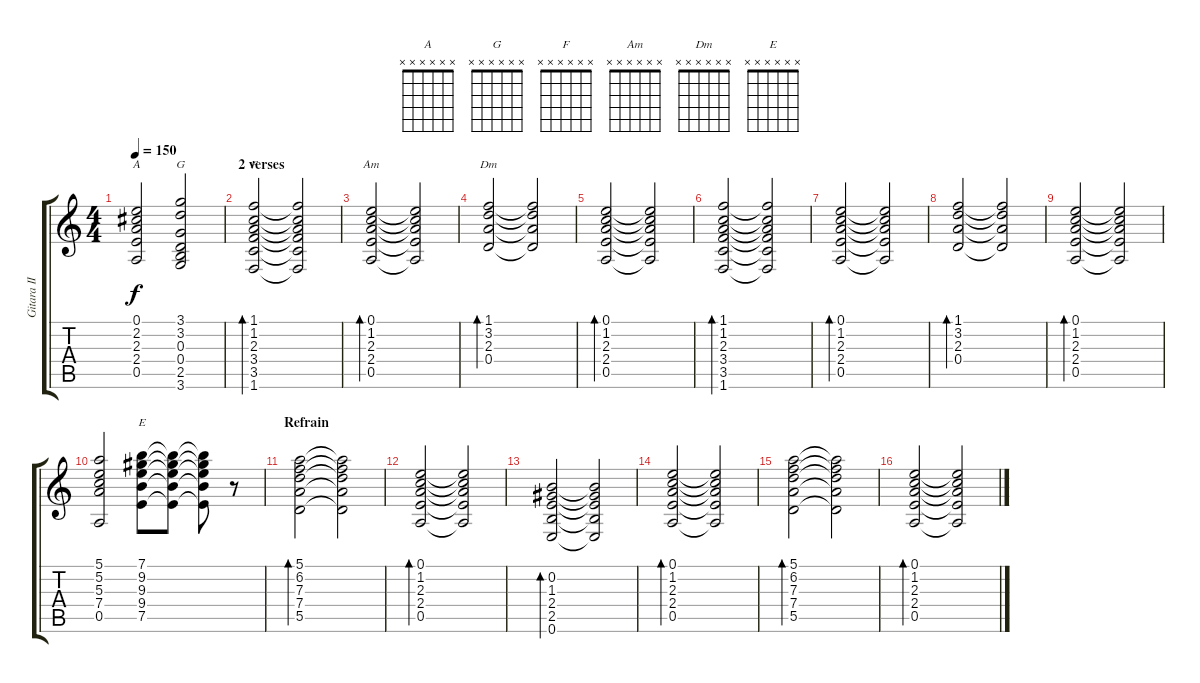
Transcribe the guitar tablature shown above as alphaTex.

\track ("Gitara II" "Gitara II") {instrument acousticguitarnylon}
\staff {score tabs}
\tuning (E4 B3 G3 D3 A2 E2) {hide}
\chord ("A" x x x x x x)
\chord ("G" x x x x x x)
\chord ("F" x x x x x x)
\chord ("Am" x x x x x x)
\chord ("Dm" x x x x x x)
\chord ("E" x x x x x x)
\ts (4 4)
\tempo 150
\clef g2
\ks c
(0.1 2.2 2.3 2.4 0.5).2{ch "A" dy f} (3.1 3.2 0.3 0.4 2.5 3.6).2{ch "G"} |
\section ("" "2 verses")
(1.1 1.2 2.3 3.4 3.5 1.6).2{bd 240 ch "F"} (1.1{t} 1.2{t} 2.3{t} 3.4{t} 3.5{t} 1.6{t}).2 |
(0.1 1.2 2.3 2.4 0.5).2{bd 240 ch "Am"} (0.1{t} 1.2{t} 2.3{t} 2.4{t} 0.5{t}).2 |
(1.1 3.2 2.3 0.4).2{bd 240 ch "Dm"} (1.1{t} 3.2{t} 2.3{t} 0.4{t}).2 |
(0.1 1.2 2.3 2.4 0.5).2{bd 240} (0.1{t} 1.2{t} 2.3{t} 2.4{t} 0.5{t}).2 |
(1.1 1.2 2.3 3.4 3.5 1.6).2{bd 240} (1.1{t} 1.2{t} 2.3{t} 3.4{t} 3.5{t} 1.6{t}).2 |
(0.1 1.2 2.3 2.4 0.5).2{bd 240} (0.1{t} 1.2{t} 2.3{t} 2.4{t} 0.5{t}).2 |
(1.1 3.2 2.3 0.4).2{bd 240} (1.1{t} 3.2{t} 2.3{t} 0.4{t}).2 |
(0.1 1.2 2.3 2.4 0.5).2{bd 240} (0.1{t} 1.2{t} 2.3{t} 2.4{t} 0.5{t}).2 |
(5.1 5.2 5.3 7.4 0.5).2 (7.1 9.2 9.3 9.4 7.5).8{ch "E"} (7.1{t} 9.2{t} 9.3{t} 9.4{t} 7.5{t}).8 (7.1{t} 9.2{t} 9.3{t} 9.4{t} 7.5{t}).8 r.8 |
\section ("" "Refrain")
(5.1 6.2 7.3 7.4 5.5).2{bd 240} (5.1{t} 6.2{t} 7.3{t} 7.4{t} 5.5{t}).2 |
(0.1 1.2 2.3 2.4 0.5).2{bd 240} (0.1{t} 1.2{t} 2.3{t} 2.4{t} 0.5{t}).2 |
(0.2 1.3 2.4 2.5 0.6).2{bd 240} (0.2{t} 1.3{t} 2.4{t} 2.5{t} 0.6{t}).2 |
(0.1 1.2 2.3 2.4 0.5).2{bd 240} (0.1{t} 1.2{t} 2.3{t} 2.4{t} 0.5{t}).2 |
(5.1 6.2 7.3 7.4 5.5).2{bd 240} (5.1{t} 6.2{t} 7.3{t} 7.4{t} 5.5{t}).2 |
(0.1 1.2 2.3 2.4 0.5).2{bd 240} (0.1{t} 1.2{t} 2.3{t} 2.4{t} 0.5{t}).2
